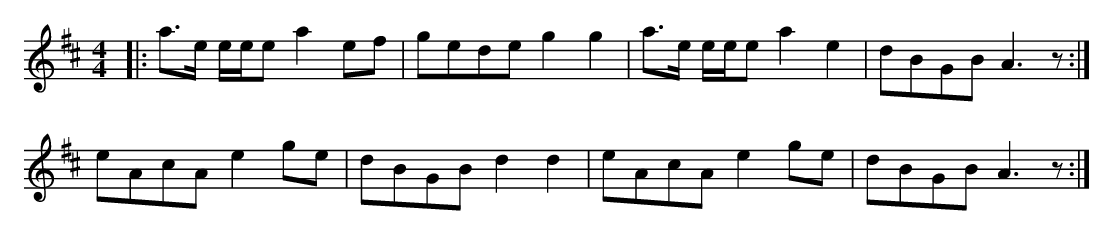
X:1
M:4/4
K:D
|:a>e e/e/e a2 ef|gede g2 g2|a>e e/e/e a2 e2|dBGB A3 z:|
eAcA e2 ge|dBGB d2 d2|eAcA e2 ge|dBGB A3 z:|
